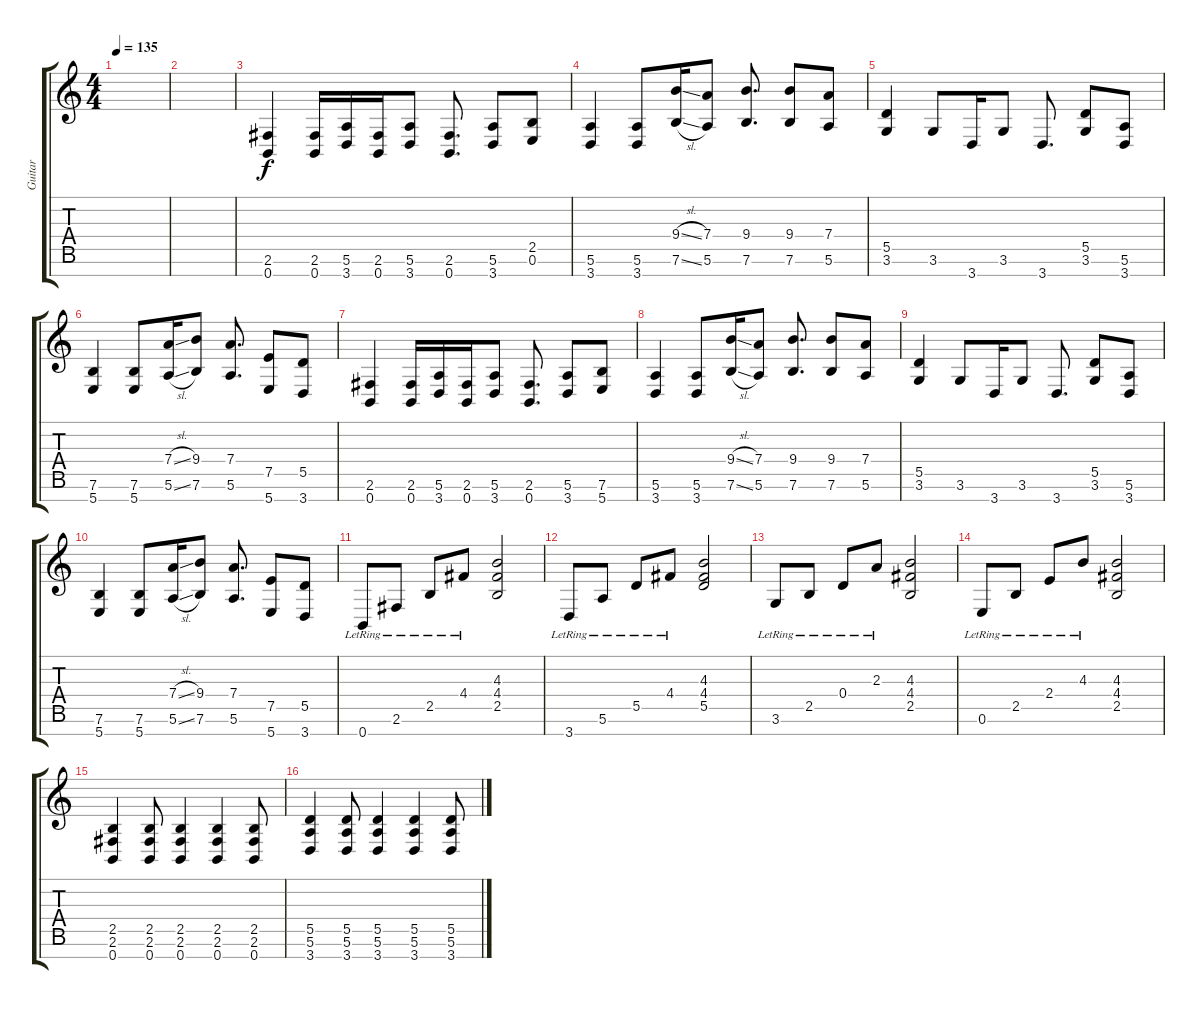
\track ("Guitar" "Guitar") {instrument distortionguitar}
\staff {score tabs}
\tuning (E4 B3 G3 D3 A2 E2 B1) {hide}
\ts (4 4)
\tempo 135
\clef g2
\ks c
|
|
(2.6 0.7).4 (2.6 0.7).16 (5.6 3.7).16 (2.6 0.7).16 (5.6 3.7).8 (2.6 0.7).8{d} (5.6 3.7).8 (2.5 0.6).8 |
(5.6 3.7).4 (5.6 3.7).8 (9.4{sl} 7.6{sl}).16 (7.4 5.6).8 (9.4 7.6).8{d} (9.4 7.6).8 (7.4 5.6).8 |
(5.5 3.6).4 3.6.8 3.7.16 3.6.8 3.7.8{d} (5.5 3.6).8 (5.6 3.7).8 |
(7.6 5.7).4 (7.6 5.7).8 (7.4{sl} 5.6{sl}).16 (9.4 7.6).8 (7.4 5.6).8{d} (7.5 5.7).8 (5.5 3.7).8 |
(2.6 0.7).4 (2.6 0.7).16 (5.6 3.7).16 (2.6 0.7).16 (5.6 3.7).8 (2.6 0.7).8{d} (5.6 3.7).8 (7.6 5.7).8 |
(5.6 3.7).4 (5.6 3.7).8 (9.4{sl} 7.6{sl}).16 (7.4 5.6).8 (9.4 7.6).8{d} (9.4 7.6).8 (7.4 5.6).8 |
(5.5 3.6).4 3.6.8 3.7.16 3.6.8 3.7.8{d} (5.5 3.6).8 (5.6 3.7).8 |
(7.6 5.7).4 (7.6 5.7).8 (7.4{sl} 5.6{sl}).16 (9.4 7.6).8 (7.4 5.6).8{d} (7.5 5.7).8 (5.5 3.7).8 |
0.7{lr}.8 2.6{lr}.8 2.5{lr}.8 4.4{lr}.8 (4.3 4.4 2.5).2 |
3.7{lr}.8 5.6{lr}.8 5.5{lr}.8 4.4{lr}.8 (4.3 4.4 5.5).2 |
3.6{lr}.8 2.5{lr}.8 0.4{lr}.8 2.3{lr}.8 (4.3 4.4 2.5).2 |
0.6{lr}.8 2.5{lr}.8 2.4{lr}.8 4.3{lr}.8 (4.3 4.4 2.5).2 |
(2.5 2.6 0.7).4 (2.5 2.6 0.7).8 (2.5 2.6 0.7).4 (2.5 2.6 0.7).4 (2.5 2.6 0.7).8 |
(5.5 5.6 3.7).4 (5.5 5.6 3.7).8 (5.5 5.6 3.7).4 (5.5 5.6 3.7).4 (5.5 5.6 3.7).8
